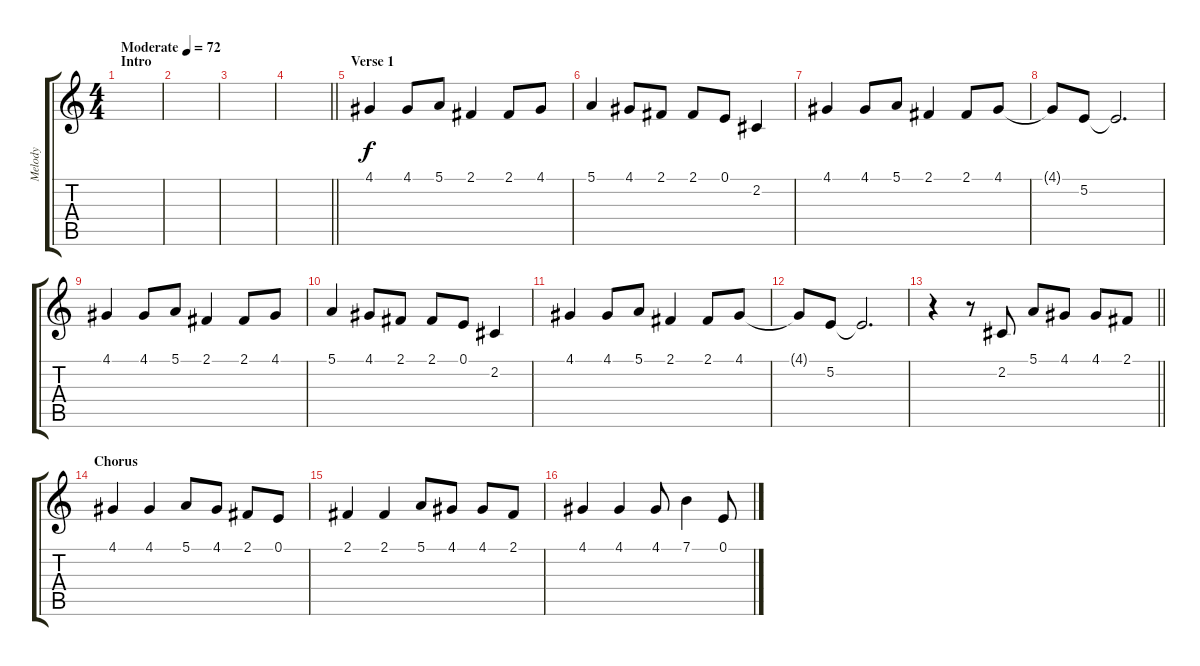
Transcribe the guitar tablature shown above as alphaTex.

\track ("Melody" "Melody") {instrument clarinet}
\staff {score tabs}
\tuning (E4 B3 G3 D3 A2 E2) {hide}
\ts (4 4)
\section ("" "Intro")
\tempo (72 "Moderate")
\clef g2
\ks c
|
|
|
\barLineRight lightlight
|
\section ("" "Verse 1")
4.1.4 4.1.8 5.1.8 2.1.4 2.1.8 4.1.8 |
5.1.4 4.1.8 2.1.8 2.1.8 0.1.8 2.2.4 |
4.1.4 4.1.8 5.1.8 2.1.4 2.1.8 4.1.8 |
4.1{t}.8 5.2.8 5.2{t}.2{d} |
4.1.4 4.1.8 5.1.8 2.1.4 2.1.8 4.1.8 |
5.1.4 4.1.8 2.1.8 2.1.8 0.1.8 2.2.4 |
4.1.4 4.1.8 5.1.8 2.1.4 2.1.8 4.1.8 |
4.1{t}.8 5.2.8 5.2{t}.2{d} |
\barLineRight lightlight
r.4 r.8 2.2.8 5.1.8 4.1.8 4.1.8 2.1.8 |
\section ("" "Chorus")
4.1.4 4.1.4 5.1.8 4.1.8 2.1.8 0.1.8 |
2.1.4 2.1.4 5.1.8 4.1.8 4.1.8 2.1.8 |
4.1.4 4.1.4 4.1.8 7.1.4 0.1.8
